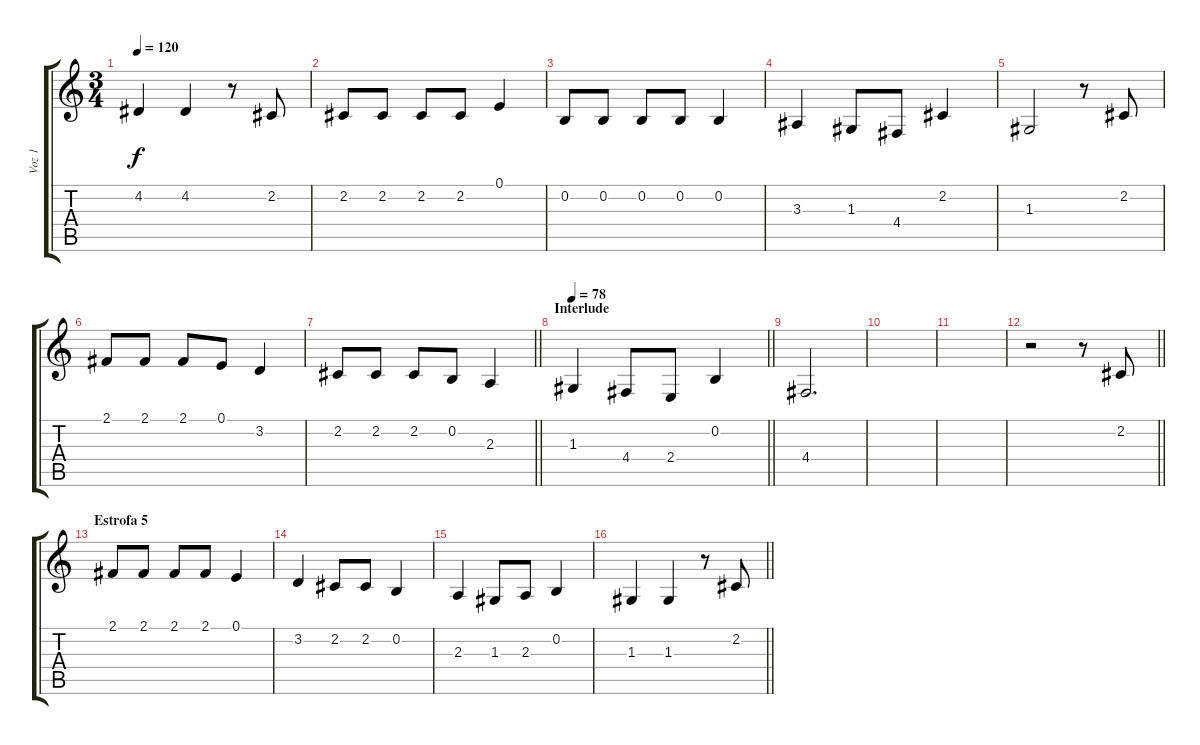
\track ("Voz 1" "Voz 1") {instrument violin}
\staff {score tabs}
\tuning (E4 B3 G3 D3 A2 E2) {hide}
\ts (3 4)
\tempo 120
\clef g2
\ks c
4.2.4{dy f} 4.2.4 r.8 2.2.8 |
2.2.8 2.2.8 2.2.8 2.2.8 0.1.4 |
0.2.8 0.2.8 0.2.8 0.2.8 0.2.4 |
3.3.4 1.3.8 4.4.8 2.2.4 |
1.3.2 r.8 2.2.8 |
2.1.8 2.1.8 2.1.8 0.1.8 3.2.4 |
\barLineRight lightlight
2.2.8 2.2.8 2.2.8 0.2.8 2.3.4 |
\section ("" "Interlude")
\tempo 78
\barLineRight lightlight
1.3.4 4.4.8 2.4.8 0.2.4 |
4.4.2{d} |
|
|
\barLineRight lightlight
r.2 r.8 2.2.8 |
\section ("" "Estrofa 5")
2.1.8 2.1.8 2.1.8 2.1.8 0.1.4 |
3.2.4 2.2.8 2.2.8 0.2.4 |
2.3.4 1.3.8 2.3.8 0.2.4 |
\barLineRight lightlight
1.3.4 1.3.4 r.8 2.2.8
